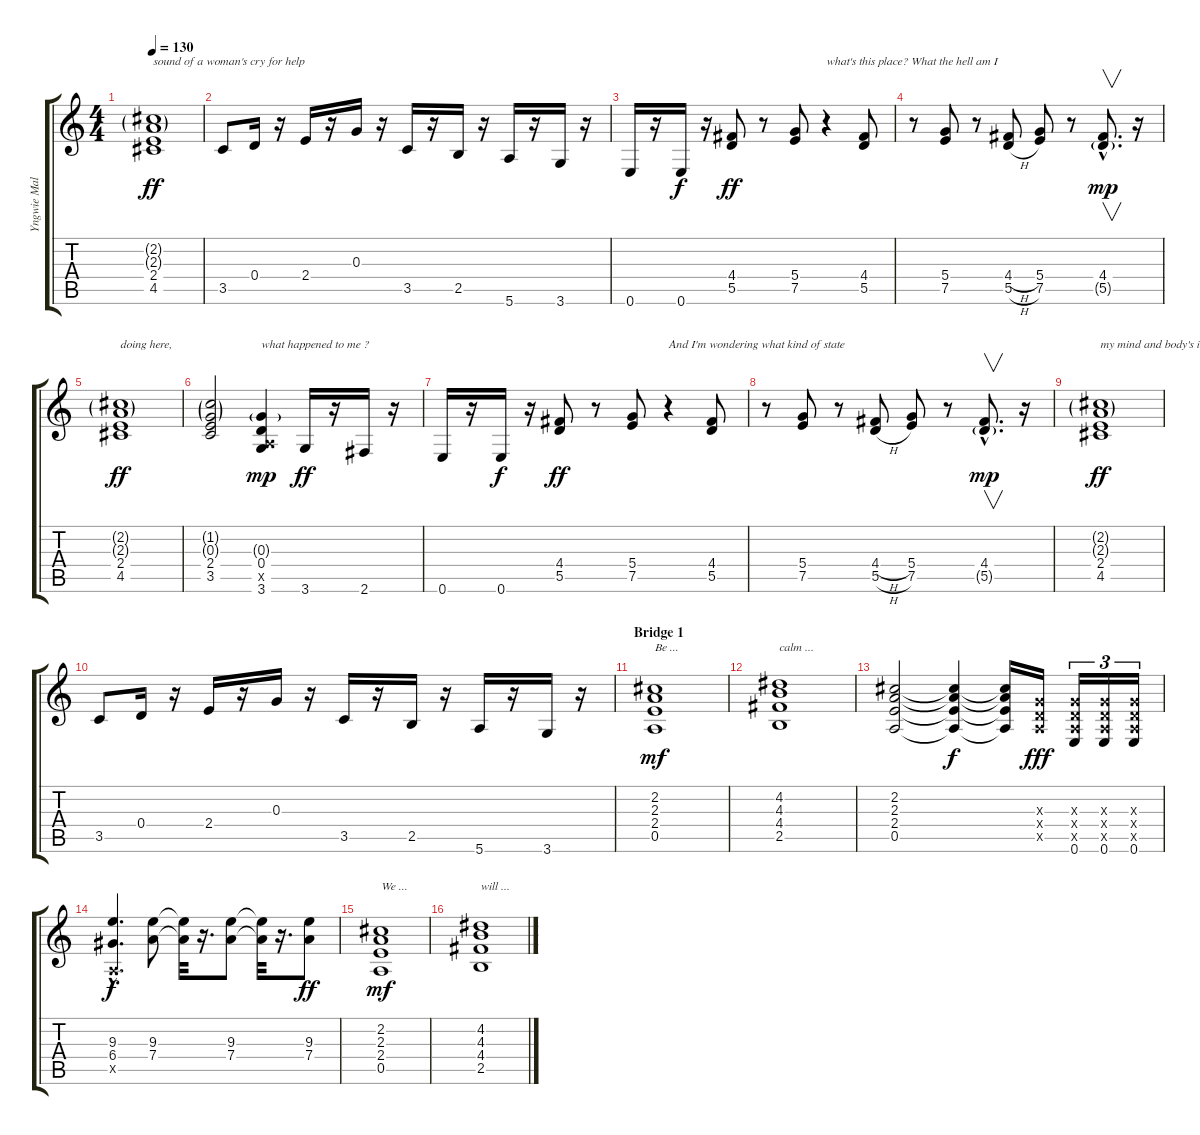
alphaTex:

\track ("Yngwie Malmsteen (Rythm)" "Yngwie Mal") {instrument distortionguitar}
\staff {score tabs}
\tuning (E4 B3 G3 D3 A2 E2) {hide}
\ts (4 4)
\tempo 130
\clef g2
\ks c
(2.2{g} 2.3{g} 2.4 4.5).1{txt "sound of a woman's cry for help" dy ff} |
3.5.8 0.4.16 r.16 2.4.16 r.16 0.3.16 r.16 3.5.16 r.16 2.5.16 r.16 5.6.16 r.16 3.6.16 r.16 |
0.6.16 r.16 0.6.16{dy f} r.16 (4.4 5.5).8{dy ff} r.8 (5.4 7.5).8 r.4{txt "what's this place? What the hell am I "} (4.4 5.5).8 |
r.8 (5.4 7.5).8 r.8 (4.4{h} 5.5{h}).8 (5.4 7.5).8 r.8 (4.4{hac} 5.5{g hac}).8{v d dy mp} r.16 |
(2.2{g} 2.3{g} 2.4 4.5).1{txt "doing here, " dy ff} |
(1.2{g} 0.3{g} 2.4 3.5).2 (0.3{g} 0.4 0.5{x} 3.6).4{txt "what happened to me ?" dy mp} 3.6.16{dy ff} r.16 2.6.16 r.16 |
0.6.16 r.16 0.6.16{dy f} r.16 (4.4 5.5).8{dy ff} r.8 (5.4 7.5).8 r.4{txt "And I'm wondering what kind of state "} (4.4 5.5).8 |
r.8 (5.4 7.5).8 r.8 (4.4{h} 5.5{h}).8 (5.4 7.5).8 r.8 (4.4{hac} 5.5{g hac}).8{v d dy mp} r.16 |
(2.2{g} 2.3{g} 2.4 4.5).1{txt "my mind and body's in" dy ff} |
3.5.8 0.4.16 r.16 2.4.16 r.16 0.3.16 r.16 3.5.16 r.16 2.5.16 r.16 5.6.16 r.16 3.6.16 r.16 |
\section ("" "Bridge 1")
(2.2 2.3 2.4 0.5).1{txt "Be ..." dy mf} |
(4.2 4.3 4.4 2.5).1{txt "calm ..."} |
(2.2 2.3 2.4 0.5).2 (2.2{t} 2.3{t} 2.4{t} 0.5{t}).4{dy f} (2.2{t} 2.3{t} 2.4{t} 0.5{t}).16 (0.3{x} 0.4{x} 0.5{x}).16{dy fff} (0.3{x} 0.4{x} 0.5{x} 0.6).16{tu (3 2)} (0.3{x} 0.4{x} 0.5{x} 0.6).16{tu (3 2)} (0.3{x} 0.4{x} 0.5{x} 0.6).16{tu (3 2)} |
(9.3{hac} 6.4{hac} 0.5{hac x}).4{d dy f} (9.3 7.4).8 (9.3{t} 7.4{t}).32 r.16{d} (9.3 7.4).8 (9.3{t} 7.4{t}).32 r.16{d} (9.3 7.4).8{dy ff} |
(2.2 2.3 2.4 0.5).1{txt "We ..." dy mf} |
(4.2 4.3 4.4 2.5).1{txt "will ..."}
